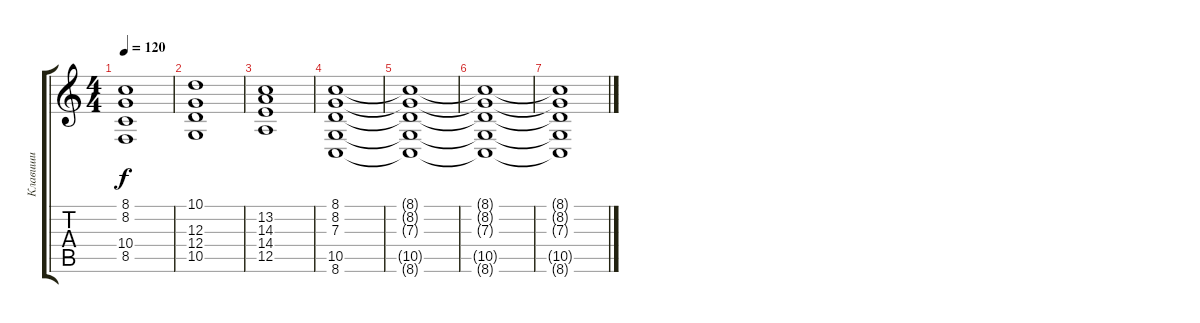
\track ("Клавиши" "Клавиши") {instrument synthstrings1}
\staff {score tabs}
\tuning (E4 B3 G3 D3 A2 E2) {hide}
\ts (4 4)
\tempo 120
\clef g2
\ks c
(8.1 8.2 10.4 8.5).1{dy f} |
(10.1 12.3 12.4 10.5).1 |
(13.2 14.3 14.4 12.5).1 |
(8.1 8.2 7.3 10.5 8.6).1 |
(8.1{t} 8.2{t} 7.3{t} 10.5{t} 8.6{t}).1 |
(8.1{t} 8.2{t} 7.3{t} 10.5{t} 8.6{t}).1 |
(8.1{t} 8.2{t} 7.3{t} 10.5{t} 8.6{t}).1
